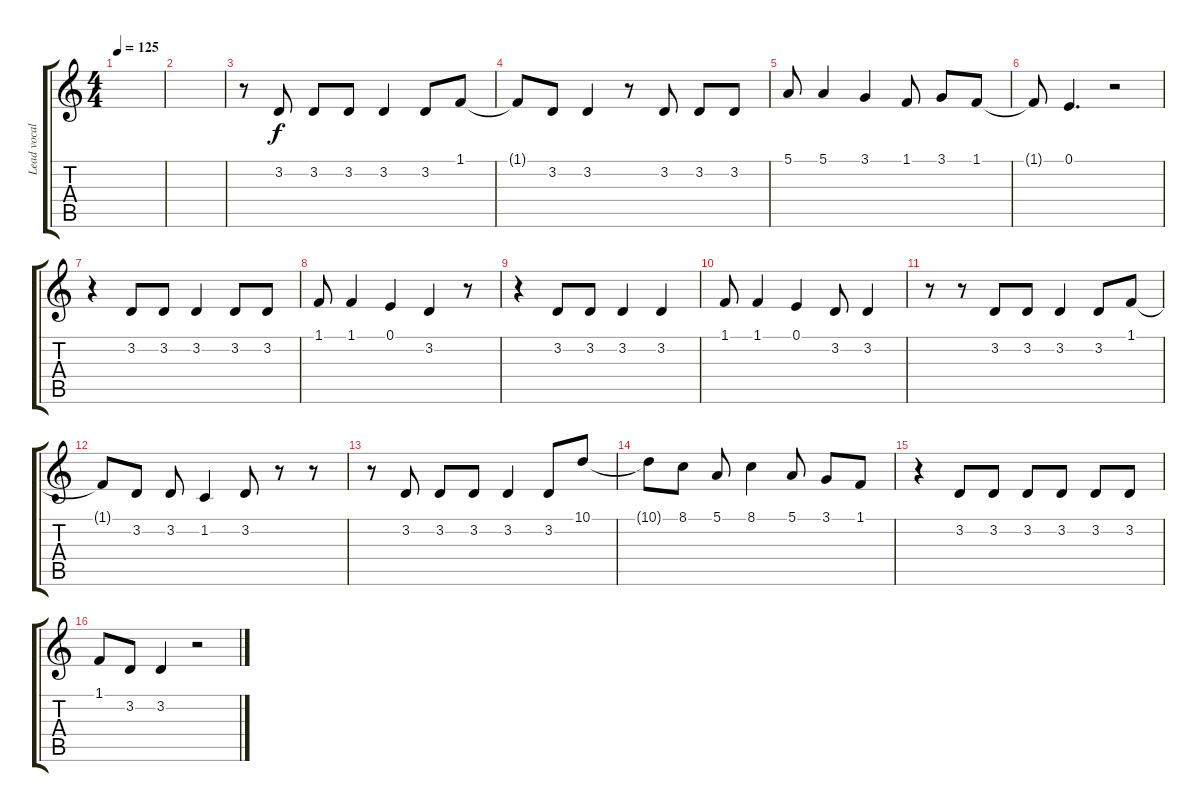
\track ("Lead vocals" "Lead vocal") {instrument clarinet}
\staff {score tabs}
\tuning (E4 B3 G3 D3 A2 E2) {hide}
\ts (4 4)
\tempo 125
\clef g2
\ks c
|
|
r.8 3.2.8 3.2.8 3.2.8 3.2.4 3.2.8 1.1.8 |
1.1{t}.8 3.2.8 3.2.4 r.8 3.2.8 3.2.8 3.2.8 |
5.1.8 5.1.4 3.1.4 1.1.8 3.1.8 1.1.8 |
1.1{t}.8 0.1.4{d} r.2 |
r.4 3.2.8 3.2.8 3.2.4 3.2.8 3.2.8 |
1.1.8 1.1.4 0.1.4 3.2.4 r.8 |
r.4 3.2.8 3.2.8 3.2.4 3.2.4 |
1.1.8 1.1.4 0.1.4 3.2.8 3.2.4 |
r.8 r.8 3.2.8 3.2.8 3.2.4 3.2.8 1.1.8 |
1.1{t}.8 3.2.8 3.2.8 1.2.4 3.2.8 r.8 r.8 |
r.8 3.2.8 3.2.8 3.2.8 3.2.4 3.2.8 10.1.8 |
10.1{t}.8 8.1.8 5.1.8 8.1.4 5.1.8 3.1.8 1.1.8 |
r.4 3.2.8 3.2.8 3.2.8 3.2.8 3.2.8 3.2.8 |
1.1.8 3.2.8 3.2.4 r.2
